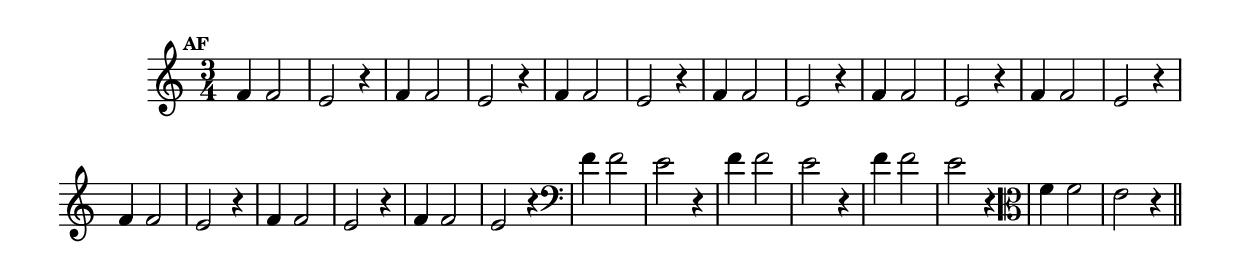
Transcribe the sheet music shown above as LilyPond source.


\version "2.16.0"

%\header { texidoc="Perguntas e Respostas"}

\relative c' {

  \override Staff.TimeSignature #'style = #'()
  \time 3/4 
  \override Score.BarNumber #'transparent = ##t
                                %\override Score.RehearsalMark #'font-family = #'roman
  \override Score.RehearsalMark #'font-size = #-2
  \override Score.BarNumber #'transparent = ##t
  \set Score.markFormatter = #format-mark-numbers

  \mark 31 

                                % CLARINETE

  \tag #'cl {
    f4 f2 | e r4 
  }

                                % FLAUTA

  \tag #'fl {
    f4 f2 | e r4 
  }

                                % OBOÉ

  \tag #'ob {
    f4 f2 | e r4 
  }

                                % SAX ALTO

  \tag #'saxa {
    f4 f2 | e r4 
  }

                                % SAX TENOR

  \tag #'saxt {
    f4 f2 | e r4 
  }

                                % SAX GENES

  \tag #'saxg {
    f4 f2 | e r4 
  }

                                % TROMPETE

  \tag #'tpt {
    f4 f2 | e r4 
  }

                                % TROMPA

  \tag #'tpa {
    f4 f2 | e r4 
  }

                                % TROMPA OP

  \tag #'tpaop {
    f4 f2 | e r4 
  }

                                % TROMBONE

  \tag #'tbn {
    \clef bass
    f4 f2 | e r4 
  }

                                % TUBA MIB

  \tag #'tbamib {
    \clef bass
    f4 f2 | e r4 
  }

                                % TUBA SIB

  \tag #'tbasib {
    \clef bass
    f4 f2 | e r4 
  }

                                % VIOLA

  \tag #'vla {
    \clef alto
    f4 f2 | e r4 
  }

                                % FINAL

  \bar "||"

}
